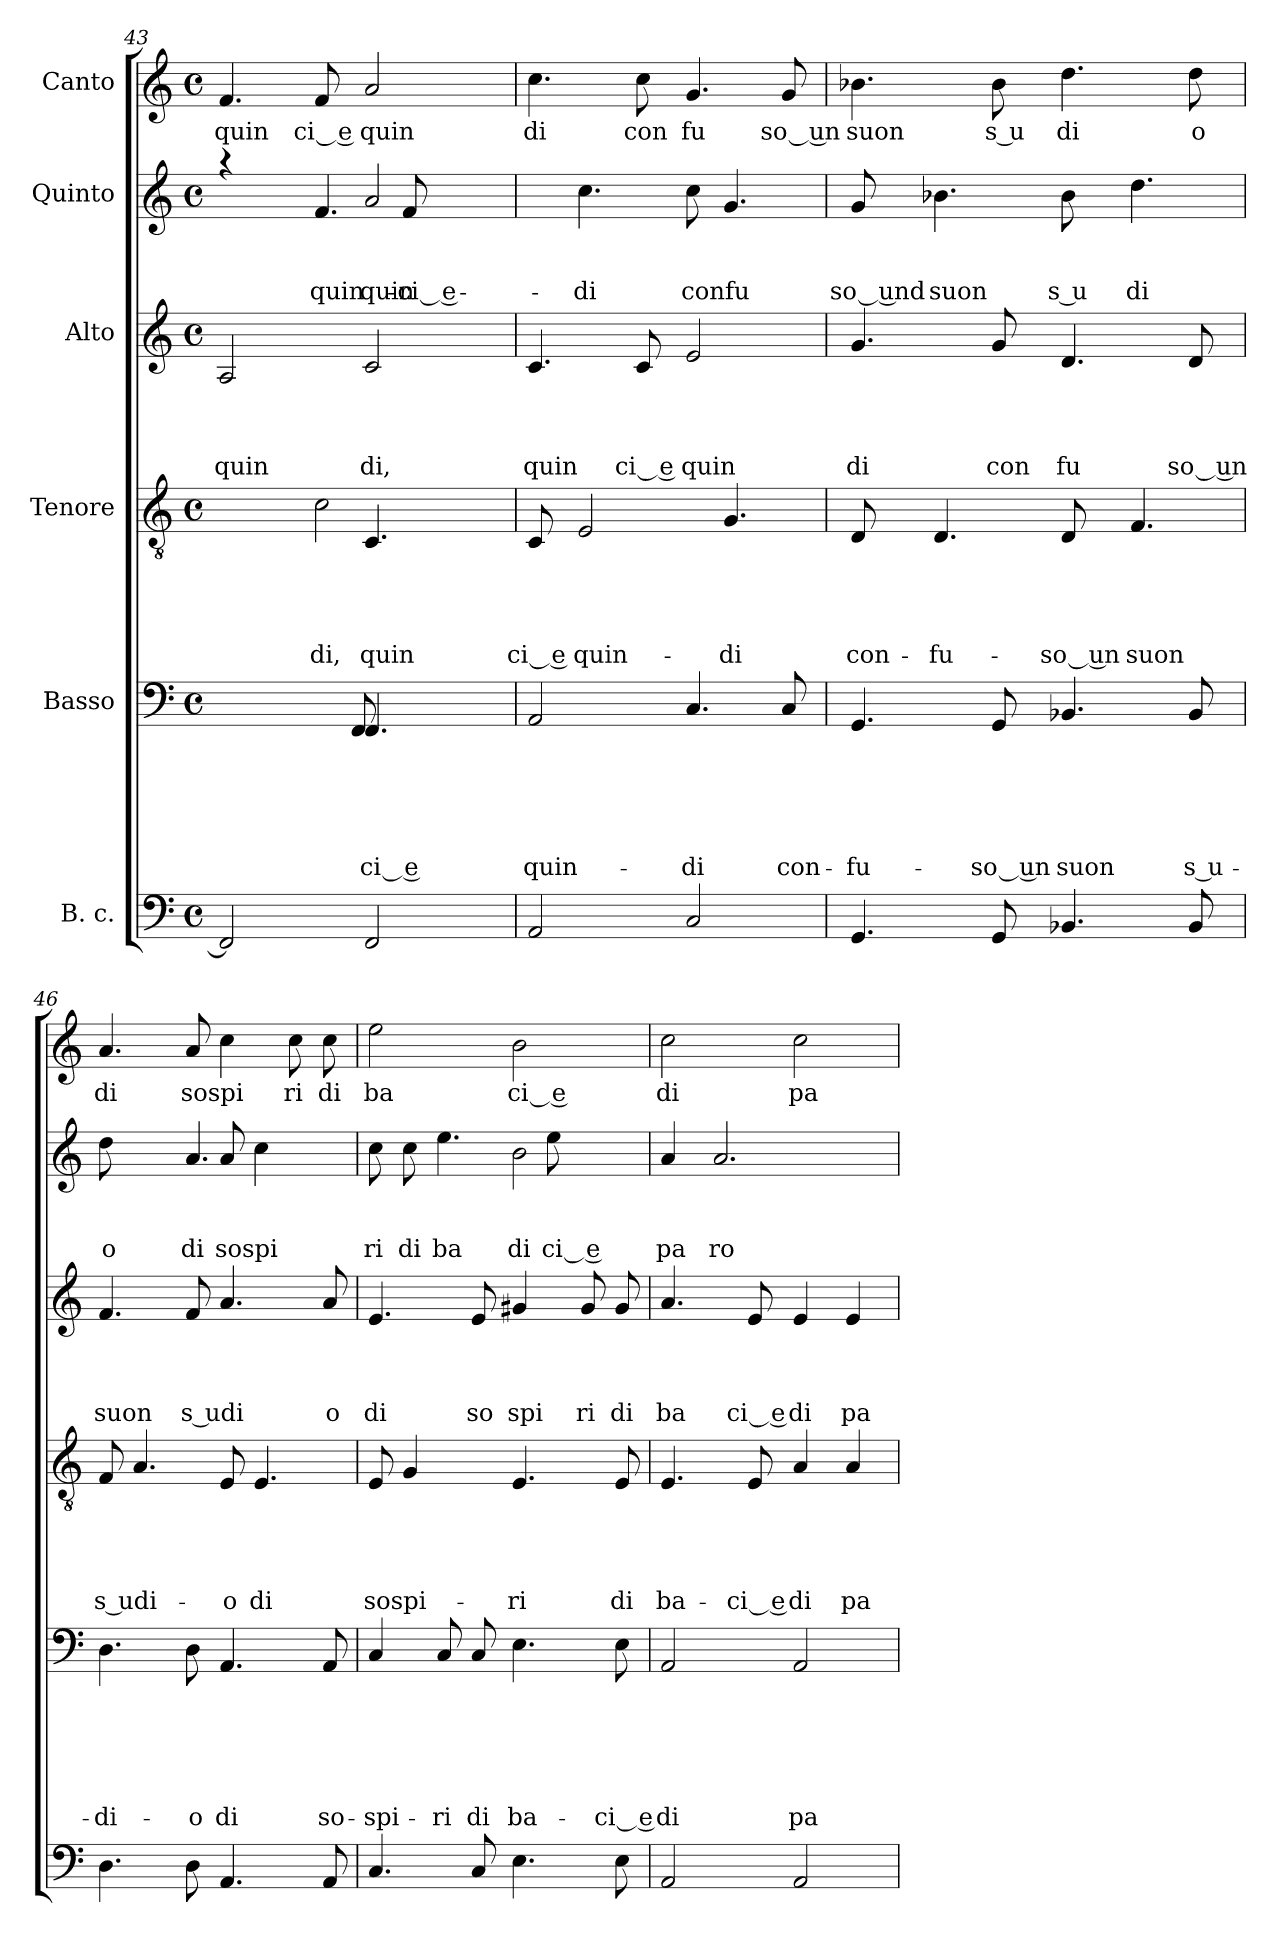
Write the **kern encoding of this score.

**kern	**kern	**text	**text	**text	**text	**text	**text	**kern	**text	**text	**text	**text	**text	**kern	**text	**text	**text	**text	**kern	**text	**text	**text	**kern	**text
*part6	*part5	*part5	*part5	*part5	*part5	*part5	*part5	*part4	*part4	*part4	*part4	*part4	*part4	*part3	*part3	*part3	*part3	*part3	*part2	*part2	*part2	*part2	*part1	*part1
*staff6	*staff5	*staff5	*staff5	*staff5	*staff5	*staff5	*staff5	*staff4	*staff4	*staff4	*staff4	*staff4	*staff4	*staff3	*staff3	*staff3	*staff3	*staff3	*staff2	*staff2	*staff2	*staff2	*staff1	*staff1
*I"B. c.	*I"Basso	*	*	*	*	*	*	*I"Tenore	*	*	*	*	*	*I"Alto	*	*	*	*	*I"Quinto	*	*	*	*I"Canto	*
*clefF4	*clefF4	*	*	*	*	*	*	*clefGv2	*	*	*	*	*	*clefG2	*	*	*	*	*clefG2	*	*	*	*clefG2	*
*k[]	*k[]	*	*	*	*	*	*	*k[]	*	*	*	*	*	*k[]	*	*	*	*	*k[]	*	*	*	*k[]	*
*C:	*C:	*	*	*	*	*	*	*C:	*	*	*	*	*	*C:	*	*	*	*	*C:	*	*	*	*C:	*
*M4/4	*M4/4	*	*	*	*	*	*	*M4/4	*	*	*	*	*	*M4/4	*	*	*	*	*M4/4	*	*	*	*M4/4	*
*met(c)	*met(c)	*	*	*	*	*	*	*met(c)	*	*	*	*	*	*met(c)	*	*	*	*	*met(c)	*	*	*	*met(c)	*
=43	=43	=43	=43	=43	=43	=43	=43	=43	=43	=43	=43	=43	=43	=43	=43	=43	=43	=43	=43	=43	=43	=43	=43	=43
*	*^	*	*	*	*	*	*	*^	*	*	*	*	*	*	*	*	*	*	*	*	*	*	*	*
!	!	!	!	!	!	!	!	!	!	!	!	!	!	!	!	!	!	!	!	!LO:LY:b	!	!	!	!	!	!LO:LY:b
*	*	*	*	*	*	*	*	*	*	*	*	*	*	*	*	*	*	*	*	*	*^	*	*	*	*	*
*	*	*	*	*	*	*	*	*	*	*	*	*	*	*	*	*	*	*	*	*	*	*^	*	*	*	*	*
2FF/]	2ryy	2ryy	.	.	.	.	.	.	4.ryy	2ryy	.	.	.	.	.	2A/	.	.	.	quin	4raa	2ryy	2ryy	.	.	.	4.f/	quin
.	.	.	.	.	.	.	.	.	.	.	.	.	.	.	.	.	.	.	.	.	8ryy	.	.	.	.	.	.	.
!	!	!	!	!	!	!	!	!	!	!	!	!	!	!	!LO:LY:b	!	!	!	!	!	!	!	!	!	!	!LO:LY:b	!	!LO:LY:b:rj
.	.	.	.	.	.	.	.	.	2c\	.	.	.	.	.	-di,	.	.	.	.	.	4.f/	.	.	.	.	quin-	8f/	ci‿ e
!	!	!	!	!	!	!	!	!LO:LY:b	!	!	!	!	!	!	!	!	!	!	!	!	!	!	!	!	!	!	!	!
!	!	!	!	!	!	!	!	!LO:LY:b:rj	!	!	!	!	!	!	!LO:LY:b	!	!	!	!	!LO:LY:b	!	!	!	!	!	!LO:LY:b	!	!LO:LY:b
2FF/	4.FF/	8FF/	.	.	.	.	.	ci‿ e	.	4.C/	.	.	.	.	quin-	2c/	.	.	.	di,	.	8ryy	2a/	.	.	quin-	2a/	quin
!	!	!	!	!	!	!	!	!	!	!	!	!	!	!	!	!	!	!	!	!	!	!	!	!	!	!LO:LY:b:rj	!	!
.	.	8ryy	.	.	.	.	.	.	.	.	.	.	.	.	.	.	.	.	.	.	.	8f/	.	.	.	-ci‿ e	.	.
.	.	4ryy	.	.	.	.	.	.	.	.	.	.	.	.	.	.	.	.	.	.	4ryy	4ryy	.	.	.	.	.	.
.	8ryy	.	.	.	.	.	.	.	8ryy	8ryy	.	.	.	.	.	.	.	.	.	.	.	.	.	.	.	.	.	.
*	*v	*v	*	*	*	*	*	*	*	*	*	*	*	*	*	*	*	*	*	*	*v	*v	*v	*	*	*	*	*
!!LO:PB:g=z
=44	=44	=44	=44	=44	=44	=44	=44	=44	=44	=44	=44	=44	=44	=44	=44	=44	=44	=44	=44	=44	=44	=44	=44	=44	=44
!	!	!	!	!	!	!	!LO:LY:b	!	!	!	!	!	!	!LO:LY:b:rj	!	!	!	!	!LO:LY:b	!	!	!	!	!	!LO:LY:b
*	*	*	*	*	*	*	*	*v	*v	*	*	*	*	*	*	*	*	*	*	*	*	*	*	*	*
2AA/	2AA/	.	.	.	.	.	quin-	8C/	.	.	.	.	-ci‿ e	4.c/	.	.	.	quin	8ryy	.	.	.	4.cc\	di
!	!	!	!	!	!	!	!	!	!	!	!	!	!LO:LY:b	!	!	!	!	!	!	!	!	!LO:LY:b	!	!
.	.	.	.	.	.	.	.	2E/	.	.	.	.	quin-	.	.	.	.	.	4.cc\	.	.	-di	.	.
!	!	!	!	!	!	!	!	!	!	!	!	!	!	!	!	!	!	!LO:LY:b:rj	!	!	!	!	!	!LO:LY:b
.	.	.	.	.	.	.	.	.	.	.	.	.	.	8c/	.	.	.	ci‿ e	.	.	.	.	8cc\	con
!	!	!	!	!	!	!	!LO:LY:b	!	!	!	!	!	!	!	!	!	!	!LO:LY:b	!	!	!	!LO:LY:b	!	!LO:LY:b
2C/	4.C/	.	.	.	.	.	-di	.	.	.	.	.	.	2e/	.	.	.	quin	8cc\	.	.	confu	4.g/	fu
!	!	!	!	!	!	!	!	!	!	!	!	!	!LO:LY:b	!	!	!	!	!	!	!	!	!	!	!
.	.	.	.	.	.	.	.	4.G/	.	.	.	.	-di	.	.	.	.	.	4.g/	.	.	.	.	.
!	!	!	!	!	!	!	!LO:LY:b	!	!	!	!	!	!	!	!	!	!	!	!	!	!	!	!	!LO:LY:b:rj
.	8C/	.	.	.	.	.	con-	.	.	.	.	.	.	.	.	.	.	.	.	.	.	.	8g/	so‿ un
=45	=45	=45	=45	=45	=45	=45	=45	=45	=45	=45	=45	=45	=45	=45	=45	=45	=45	=45	=45	=45	=45	=45	=45	=45
!	!	!	!	!	!	!	!LO:LY:b	!	!	!	!	!	!LO:LY:b	!	!	!	!	!LO:LY:b	!	!	!	!LO:LY:b:rj	!	!LO:LY:b
4.GG/	4.GG/	.	.	.	.	.	-fu-	8D/	.	.	.	.	con-	4.g/	.	.	.	di	8g/	.	.	so‿ und	4.b-X\	suon
!	!	!	!	!	!	!	!	!	!	!	!	!	!LO:LY:b	!	!	!	!	!	!	!	!	!LO:LY:b	!	!
.	.	.	.	.	.	.	.	4.D/	.	.	.	.	-fu-	.	.	.	.	.	4.b-X\	.	.	suon	.	.
!	!	!	!	!	!	!	!LO:LY:b:rj	!	!	!	!	!	!	!	!	!	!	!LO:LY:b	!	!	!	!	!	!LO:LY:b:rj
8GG/	8GG/	.	.	.	.	.	-so‿ un	.	.	.	.	.	.	8g/	.	.	.	con	.	.	.	.	8b-\	s u
!	!	!	!	!	!	!	!LO:LY:b	!	!	!	!	!	!LO:LY:b:rj	!	!	!	!	!LO:LY:b	!	!	!	!LO:LY:b:rj	!	!LO:LY:b
4.BB-X/	4.BB-X/	.	.	.	.	.	suon	8D/	.	.	.	.	-so‿ un	4.d/	.	.	.	fu	8b-\	.	.	s u	4.dd\	di
!	!	!	!	!	!	!	!	!	!	!	!	!	!LO:LY:b	!	!	!	!	!	!	!	!	!LO:LY:b	!	!
.	.	.	.	.	.	.	.	4.F/	.	.	.	.	suon	.	.	.	.	.	4.dd\	.	.	di	.	.
!	!	!	!	!	!	!	!LO:LY:b:rj	!	!	!	!	!	!	!	!	!	!	!LO:LY:b:rj	!	!	!	!	!	!LO:LY:b
8BB-/	8BB-/	.	.	.	.	.	s u-	.	.	.	.	.	.	8d/	.	.	.	so‿ un	.	.	.	.	8dd\	o
=46	=46	=46	=46	=46	=46	=46	=46	=46	=46	=46	=46	=46	=46	=46	=46	=46	=46	=46	=46	=46	=46	=46	=46	=46
!	!	!	!	!	!	!	!LO:LY:b	!	!	!	!	!	!LO:LY:b:rj	!	!	!	!	!LO:LY:b	!	!	!	!LO:LY:b	!	!LO:LY:b
*	*	*	*	*	*	*	*	*	*	*	*	*	*	*	*	*	*	*	*^	*	*	*	*	*
4.D\	4.D\	.	.	.	.	.	-di-	8F/	.	.	.	.	s udi-	4.f/	.	.	.	suon	8dd\	2ryy	.	.	o	4.a/	di
.	.	.	.	.	.	.	.	4.A/	.	.	.	.	.	.	.	.	.	.	4ryy	.	.	.	.	.	.
!	!	!	!	!	!	!	!LO:LY:b	!	!	!	!	!	!	!	!	!	!	!LO:LY:b:rj	!	!	!	!	!LO:LY:b	!	!LO:LY:b
8D\	8D\	.	.	.	.	.	-o	.	.	.	.	.	.	8f/	.	.	.	s udi	4.a/	.	.	.	di	8a/	sospi
!	!	!	!	!	!	!	!LO:LY:b	!	!	!	!	!	!LO:LY:b	!	!	!	!	!	!	!	!	!	!LO:LY:b	!	!
4.AA/	4.AA/	.	.	.	.	.	di	8E/	.	.	.	.	-o	4.a/	.	.	.	.	.	8a/	.	.	sospi	4cc\	.
!	!	!	!	!	!	!	!	!	!	!	!	!	!LO:LY:b	!	!	!	!	!	!	!	!	!	!	!	!
.	.	.	.	.	.	.	.	4.E/	.	.	.	.	di	.	.	.	.	.	.	4cc\	.	.	.	.	.
!	!	!	!	!	!	!	!	!	!	!	!	!	!	!	!	!	!	!	!	!	!	!	!	!	!LO:LY:b
.	.	.	.	.	.	.	.	.	.	.	.	.	.	.	.	.	.	.	8ryy	.	.	.	.	8cc\	ri
!	!	!	!	!	!	!	!LO:LY:b	!	!	!	!	!	!	!	!	!	!	!LO:LY:b	!	!	!	!	!	!	!LO:LY:b
8AA/	8AA/	.	.	.	.	.	so-	.	.	.	.	.	.	8a/	.	.	.	o	8ryy	8ryy	.	.	.	8cc\	di
=47	=47	=47	=47	=47	=47	=47	=47	=47	=47	=47	=47	=47	=47	=47	=47	=47	=47	=47	=47	=47	=47	=47	=47	=47	=47
!	!	!	!	!	!	!	!LO:LY:b	!	!	!	!	!	!LO:LY:b	!	!	!	!	!LO:LY:b	!	!	!	!	!LO:LY:b	!	!LO:LY:b
4.C/	4C/	.	.	.	.	.	-spi-	8E/	.	.	.	.	sospi-	4.e/	.	.	.	di	8cc\	2ryy	.	.	ri	2ee\	ba
!	!	!	!	!	!	!	!	!	!	!	!	!	!	!	!	!	!	!	!	!	!	!	!LO:LY:b	!	!
.	.	.	.	.	.	.	.	4G/	.	.	.	.	.	.	.	.	.	.	8cc\	.	.	.	di	.	.
!	!	!	!	!	!	!	!LO:LY:b	!	!	!	!	!	!	!	!	!	!	!	!	!	!	!	!LO:LY:b	!	!
.	8C/	.	.	.	.	.	-ri	.	.	.	.	.	.	.	.	.	.	.	4.ee\	.	.	.	ba	.	.
!	!	!	!	!	!	!	!LO:LY:b	!	!	!	!	!	!	!	!	!	!	!LO:LY:b	!	!	!	!	!	!	!
8C/	8C/	.	.	.	.	.	di	8ryy	.	.	.	.	.	8e/	.	.	.	so	.	.	.	.	.	.	.
!	!	!	!	!	!	!	!LO:LY:b	!	!	!	!	!	!LO:LY:b	!	!	!	!	!LO:LY:b	!	!	!	!	!LO:LY:b	!	!LO:LY:b:rj
4.E\	4.E\	.	.	.	.	.	ba-	4.E/	.	.	.	.	-ri	4g#X/	.	.	.	spi	.	2b\	.	.	di	2b\	ci‿ e
!	!	!	!	!	!	!	!	!	!	!	!	!	!	!	!	!	!	!	!	!	!	!	!LO:LY:b:rj	!	!
.	.	.	.	.	.	.	.	.	.	.	.	.	.	.	.	.	.	.	8ee\	.	.	.	ci‿ e	.	.
!	!	!	!	!	!	!	!	!	!	!	!	!	!	!	!	!	!	!LO:LY:b	!	!	!	!	!	!	!
.	.	.	.	.	.	.	.	.	.	.	.	.	.	8g#/	.	.	.	ri	4ryy	.	.	.	.	.	.
!	!	!	!	!	!	!	!LO:LY:b:rj	!	!	!	!	!	!LO:LY:b	!	!	!	!	!LO:LY:b	!	!	!	!	!	!	!
8E\	8E\	.	.	.	.	.	-ci‿ e	8E/	.	.	.	.	di	8g#/	.	.	.	di	.	.	.	.	.	.	.
*	*	*	*	*	*	*	*	*	*	*	*	*	*	*	*	*	*	*	*v	*v	*	*	*	*	*
=48	=48	=48	=48	=48	=48	=48	=48	=48	=48	=48	=48	=48	=48	=48	=48	=48	=48	=48	=48	=48	=48	=48	=48	=48
!	!	!	!	!	!	!	!LO:LY:b	!	!	!	!	!	!LO:LY:b	!	!	!	!	!LO:LY:b	!	!	!	!LO:LY:b	!	!LO:LY:b
2AA/	2AA/	.	.	.	.	.	di	4.E/	.	.	.	.	ba-	4.a/	.	.	.	ba	4a/	.	.	pa	2cc\	di
!	!	!	!	!	!	!	!	!	!	!	!	!	!	!	!	!	!	!	!	!	!	!LO:LY:b	!	!
.	.	.	.	.	.	.	.	.	.	.	.	.	.	.	.	.	.	.	2.a/	.	.	ro	.	.
!	!	!	!	!	!	!	!	!	!	!	!	!	!LO:LY:b:rj	!	!	!	!	!LO:LY:b:rj	!	!	!	!	!	!
.	.	.	.	.	.	.	.	8E/	.	.	.	.	-ci‿ e	8e/	.	.	.	ci‿ e	.	.	.	.	.	.
!	!	!	!	!	!	!	!LO:LY:b	!	!	!	!	!	!LO:LY:b	!	!	!	!	!LO:LY:b	!	!	!	!	!	!LO:LY:b
2AA/	2AA/	.	.	.	.	.	pa-	4A/	.	.	.	.	di	4e/	.	.	.	di	.	.	.	.	2cc\	pa
!	!	!	!	!	!	!	!	!	!	!	!	!	!LO:LY:b	!	!	!	!	!LO:LY:b	!	!	!	!	!	!
.	.	.	.	.	.	.	.	4A/	.	.	.	.	pa-	4e/	.	.	.	pa	.	.	.	.	.	.
=	=	=	=	=	=	=	=	=	=	=	=	=	=	=	=	=	=	=	=	=	=	=	=	=
*-	*-	*-	*-	*-	*-	*-	*-	*-	*-	*-	*-	*-	*-	*-	*-	*-	*-	*-	*-	*-	*-	*-	*-	*-
